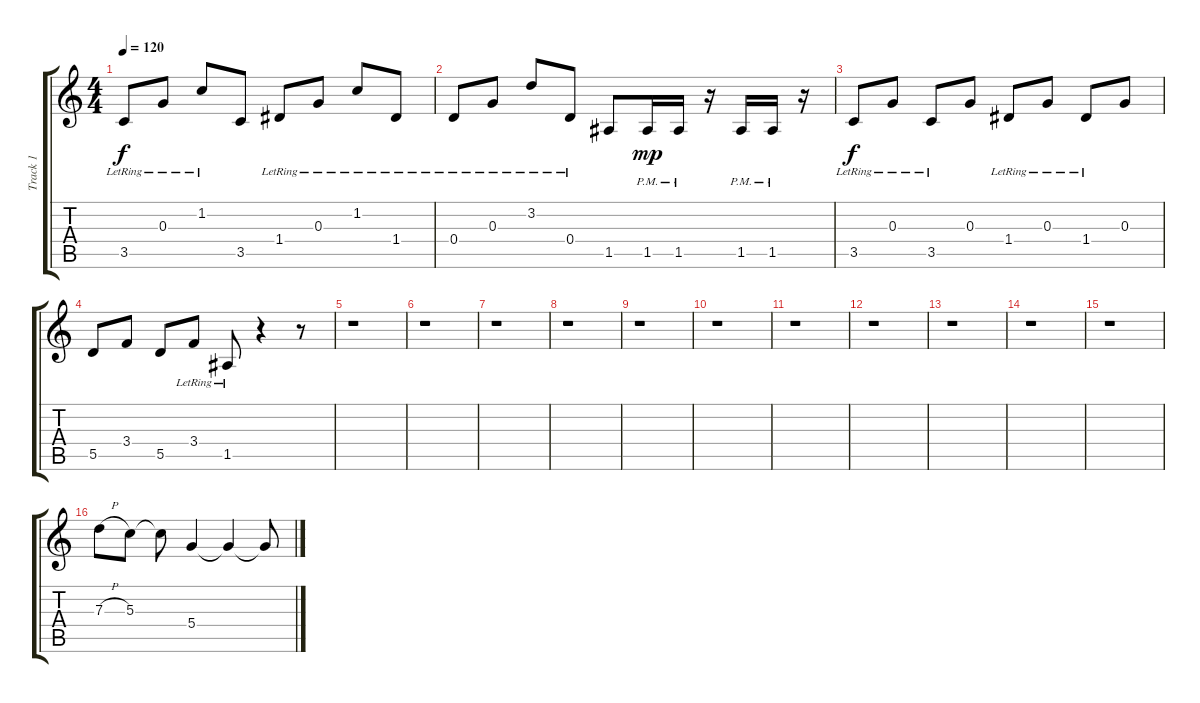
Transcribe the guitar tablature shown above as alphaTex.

\track ("Track 1" "Track 1") {instrument acousticguitarsteel}
\staff {score tabs}
\tuning (E4 B3 G3 D3 A2 D2) {hide}
\ts (4 4)
\tempo 120
\clef g2
\ks c
3.5{lr}.8{dy f} 0.3{lr}.8 1.2{lr}.8 3.5.8 1.4{lr}.8 0.3{lr}.8 1.2{lr}.8 1.4{lr}.8 |
0.4{lr}.8 0.3{lr}.8 3.2{lr}.8 0.4{lr}.8 1.5.8 1.5{pm}.16{dy mp} 1.5{pm}.16 r.16 1.5{pm}.16 1.5{pm}.16 r.16 |
3.5{lr}.8{dy f} 0.3{lr}.8 3.5{lr}.8 0.3.8 1.4{lr}.8 0.3{lr}.8 1.4{lr}.8 0.3.8 |
5.5.8 3.4.8 5.5.8 3.4{lr}.8 1.5{lr}.8 r.4 r.8 |
r.1 |
r.1 |
r.1 |
r.1 |
r.1 |
r.1 |
r.1 |
r.1 |
r.1 |
r.1 |
r.1 |
7.3{h}.8 5.3.8 5.3{t}.8 5.4.4 5.4{t}.4 5.4{t}.8
